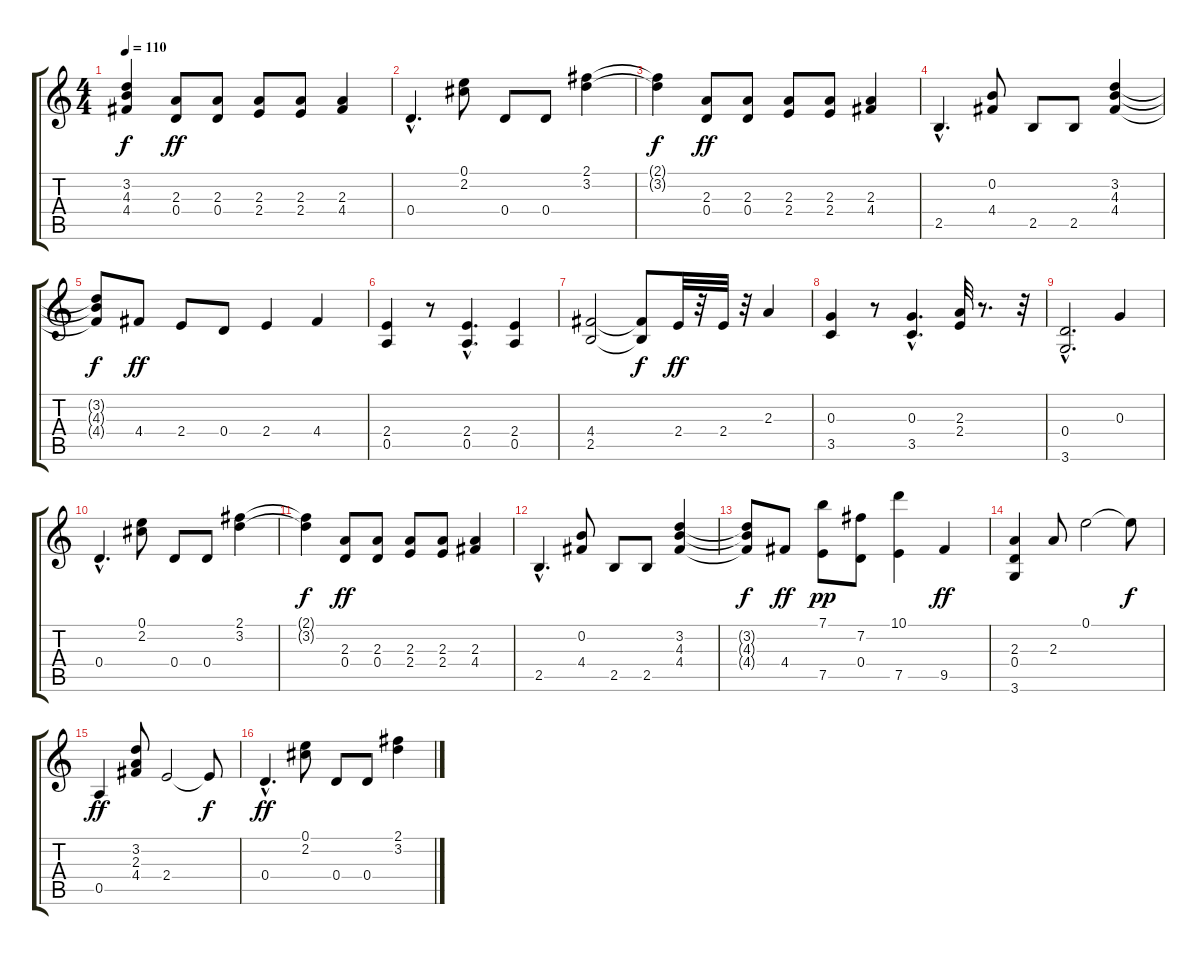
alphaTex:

\track "" {instrument overdrivenguitar}
\staff {score tabs}
\tuning (E4 B3 G3 D3 A2 E2) {hide}
\ts (4 4)
\tempo 110
\clef g2
\ks c
(3.2{t} 4.3{t} 4.4{t}).4{dy f} (2.3 0.4).8{dy ff} (2.3 0.4).8 (2.3 2.4).8 (2.3 2.4).8 (2.3 4.4).4 |
0.4{hac}.4{d} (0.1 2.2).8 0.4.8 0.4.8 (2.1 3.2).4 |
(2.1{t} 3.2{t}).4{dy f} (2.3 0.4).8{dy ff} (2.3 0.4).8 (2.3 2.4).8 (2.3 2.4).8 (2.3 4.4).4 |
2.5{hac}.4{d} (0.2 4.4).8 2.5.8 2.5.8 (3.2 4.3 4.4).4 |
(3.2{t} 4.3{t} 4.4{t}).8{dy f} 4.4.8{dy ff} 2.4.8 0.4.8 2.4.4 4.4.4 |
(2.4 0.5).4 r.8 (2.4{hac} 0.5{hac}).4{d} (2.4 0.5).4 |
(4.4 2.5).2 (4.4{t} 2.5{t}).8{dy f} 2.4.32{dy ff} r.32 2.4.32 r.32 2.3.4 |
(0.3 3.5).4 r.8 (0.3{hac} 3.5{hac}).4{d} (2.3 2.4).32 r.8{d} r.32 |
(0.4{hac} 3.6{hac}).2{d} 0.3.4 |
0.4{hac}.4{d} (0.1 2.2).8 0.4.8 0.4.8 (2.1 3.2).4 |
(2.1{t} 3.2{t}).4{dy f} (2.3 0.4).8{dy ff} (2.3 0.4).8 (2.3 2.4).8 (2.3 2.4).8 (2.3 4.4).4 |
2.5{hac}.4{d} (0.2 4.4).8 2.5.8 2.5.8 (3.2 4.3 4.4).4 |
(3.2{t} 4.3{t} 4.4{t}).8{dy f} 4.4.8{dy ff} (7.1 7.5).8{dy pp} (7.2 0.4).8 (10.1 7.5).4 9.5.4{dy ff} |
(2.3 0.4 3.6).4 2.3.8 0.1.2 0.1{t}.8{dy f} |
0.5.4{dy ff} (3.2 2.3 4.4).8 2.4.2 2.4{t}.8{dy f} |
0.4{hac}.4{d dy ff} (0.1 2.2).8 0.4.8 0.4.8 (2.1 3.2).4
